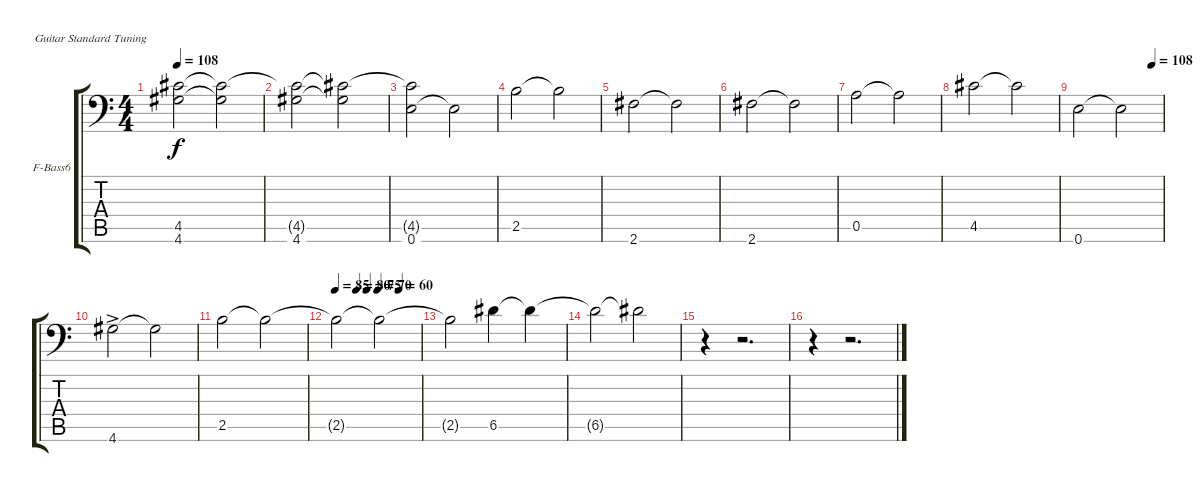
\bracketExtendMode groupsimilarinstruments
\firstSystemTrackNameOrientation horizontal
\otherSystemsTrackNameOrientation horizontal
\track ("Bass" "F-Bass6") {instrument fretlessbass}
\staff {score tabs}
\tuning (E4 B3 G3 D3 A2 E2)
\ts (4 4)
\tempo 108
\clef f4
\ks c
(4.6 4.5{t}).2{dy f} (4.6{t} 4.5{t}).2 |
(4.6 4.5{t}).2 (4.6{t} 4.5{t}).2 |
(4.5{t} 0.6).2 0.6{t}.2 |
2.5.2 2.5{t}.2 |
2.6.2 2.6{t}.2 |
2.6.2 2.6{t}.2 |
0.5.2 0.5{t}.2 |
4.5.2 4.5{t}.2 |
\tempo (108 0.875)
0.6.2 0.6{t}.2 |
4.6{ac}.2 4.6{t}.2 |
2.5.2 2.5{t}.2 |
\tempo 85
\tempo (80 0.25)
\tempo (75 0.375)
\tempo (70 0.5)
\tempo (60 0.75)
2.5{t}.2 2.5{t}.2 |
2.5{t}.2 6.5.4 6.5{t}.4 |
6.5{t}.2 6.5{t}.2 |
r.4 r.2{d} |
r.4 r.2{d}
